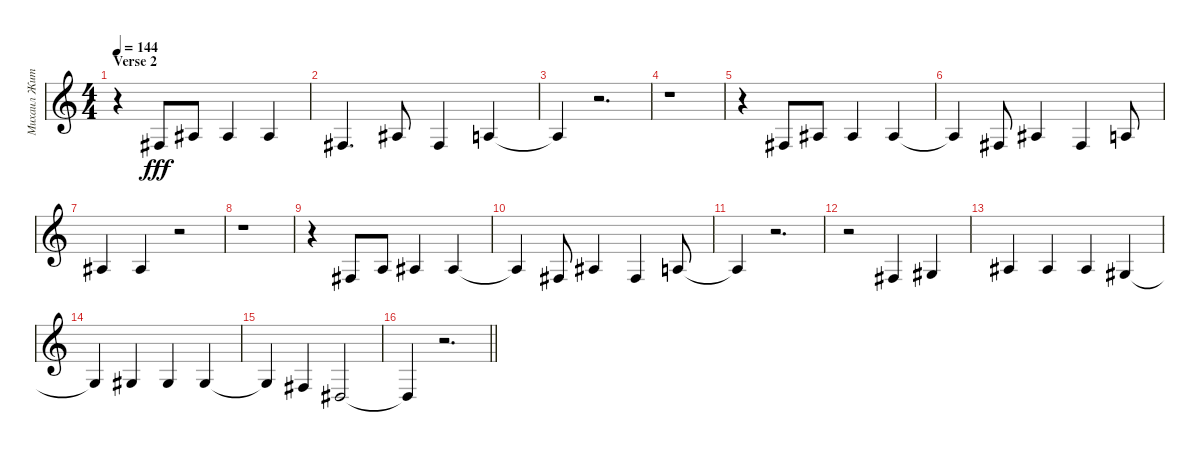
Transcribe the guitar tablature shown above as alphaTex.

\track ("Михаил Житняков" "Михаил Жит") {instrument altosax}
\staff {score}
\tuning (E4 B3 G3 D3 A2 E2 B1) {hide}
\ts (4 4)
\section ("" "Verse 2")
\tempo 144
\clef g2
\ks c
r.4{dy fff} 4.4.8 3.3.8 3.3.4 3.3.4 |
4.4.4{d} 3.3.8 4.4.4 2.3.4 |
2.3{t}.4 r.2{d} |
r.1 |
r.4 4.4.8 3.3.8 3.3.4 3.3.4 |
3.3{t}.4 4.4.8 3.3.4 4.4.4 2.3.8 |
3.3.4 3.3.4 r.2 |
r.1 |
r.4 4.4.8 2.3.8 3.3.4 3.3.4 |
3.3{t}.4 4.4.8 3.3.4 4.4.4 2.3.8 |
2.3{t}.4 r.2{d} |
r.2 4.4.4 1.3.4 |
3.3.4 3.3.4 3.3.4 1.3.4 |
1.3{t}.4 1.3.4 1.3.4 1.3.4 |
1.3{t}.4 4.4.4 1.4.2 |
\barLineRight lightlight
1.4{t}.4 r.2{d}
